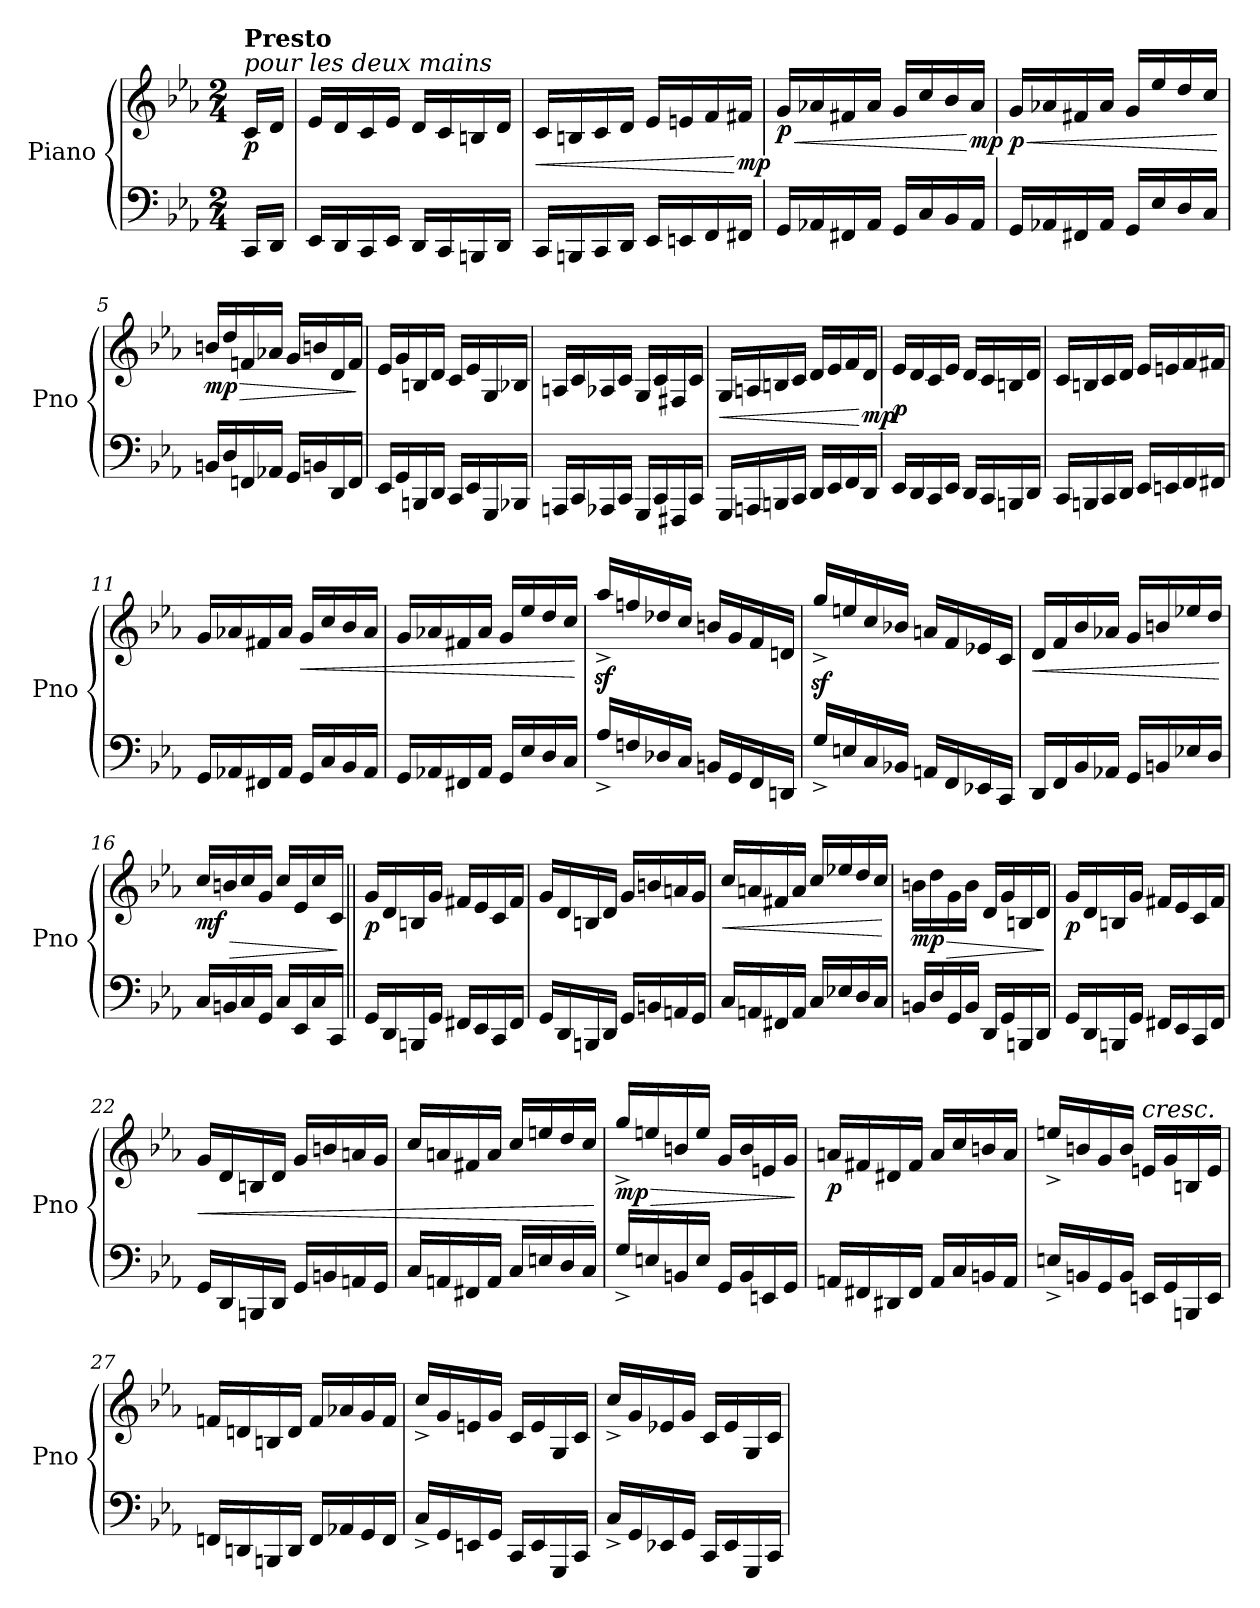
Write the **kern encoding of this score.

**kern	**kern	**dynam
*part1	*part1	*part1
*staff2	*staff1	*staff1/2
*I"Piano	*	*
*I'Pno	*	*
*clefF4	*clefG2	*
*k[b-e-a-]	*k[b-e-a-]	*
*M2/4	*M2/4	*
=	=	=
!	!LO:TX:a:i:t=pour les deux mains	!
!	!LO:TX:a:B:t=Presto	!
!	!	!LO:DY:b
16CC/LL	16c/LL	p
16DD/JJ	16d/JJ	.
=1	=1	=1
16EE-/LL	16e-/LL	.
16DD/	16d/	.
16CC/	16c/	.
16EE-/JJ	16e-/JJ	.
16DD/LL	16d/LL	.
16CC/	16c/	.
16BBBn/	16Bn/	.
16DD/JJ	16d/JJ	.
=2	=2	=2
!	!	!LO:HP:b
16CC/LL	16c/LL	<
16BBBn/	16Bn/	.
16CC/	16c/	.
16DD/JJ	16d/JJ	.
16EE-/LL	16e-/LL	.
16EEn/	16en/	.
16FF/	16f/	.
!	!	!LO:DY:n=1:b
16FF#X/JJ	16f#X/JJ	[ mp
=3	=3	=3
!	!	!LO:HP:b
!	!	!LO:DY:n=1:b
16GG/LL	16g/LL	< p
16AA-X/	16a-X/	.
16FF#X/	16f#X/	.
16AA-/JJ	16a-/JJ	.
16GG/LL	16g/LL	.
16C/	16cc/	.
16BB-/	16b-/	.
!	!	!LO:DY:n=2:b
16AA-/JJ	16a-/JJ	[ mp
=4	=4	=4
!	!	!LO:HP:b
!	!	!LO:DY:n=1:b
16GG/LL	16g/LL	< p
16AA-X/	16a-X/	.
16FF#X/	16f#X/	.
16AA-/JJ	16a-/JJ	.
16GG/LL	16g/LL	.
16E-/	16ee-/	.
16D/	16dd/	.
16C/JJ	16cc/JJ	.
.	.	[
!!LO:LB:g=z
=5	=5	=5
!	!	!LO:HP:b
!	!	!LO:DY:n=1:b
16BBn/LL	16bn/LL	> mp
16D/	16dd/	.
16FFn/	16fn/	.
16AA-X/JJ	16a-X/JJ	.
16GG/LL	16g/LL	.
16BBn/	16bn/	.
16DD/	16d/	.
16FF/JJ	16f/JJ	.
.	.	]
=6	=6	=6
16EE-/LL	16e-/LL	.
16GG/	16g/	.
16BBBn/	16Bn/	.
16DD/JJ	16d/JJ	.
16CC/LL	16c/LL	.
16EE-/	16e-/	.
16GGG/	16G/	.
16BBB-X/JJ	16B-X/JJ	.
=7	=7	=7
16AAAn/LL	16An/LL	.
16CC/	16c/	.
16AAA-X/	16A-X/	.
16CC/JJ	16c/JJ	.
16GGG/LL	16G/LL	.
16CC/	16c/	.
16FFF#X/	16F#X/	.
16CC/JJ	16c/JJ	.
=8	=8	=8
!	!	!LO:HP:b
16GGG/LL	16G/LL	<
16AAAn/	16An/	.
16BBBn/	16Bn/	.
16CC/JJ	16c/JJ	.
16DD/LL	16d/LL	.
16EE-/	16e-/	.
16FF/	16f/	.
!	!	!LO:DY:n=1:b
16DD/JJ	16d/JJ	[ mp
=9	=9	=9
!	!	!LO:DY:b
16EE-/LL	16e-/LL	p
16DD/	16d/	.
16CC/	16c/	.
16EE-/JJ	16e-/JJ	.
16DD/LL	16d/LL	.
16CC/	16c/	.
16BBBn/	16Bn/	.
16DD/JJ	16d/JJ	.
!!LO:LB:g=z
=10	=10	=10
16CC/LL	16c/LL	.
16BBBn/	16Bn/	.
16CC/	16c/	.
16DD/JJ	16d/JJ	.
16EE-/LL	16e-/LL	.
16EEn/	16en/	.
16FF/	16f/	.
16FF#X/JJ	16f#X/JJ	.
=11	=11	=11
16GG/LL	16g/LL	.
16AA-X/	16a-X/	.
16FF#X/	16f#X/	.
16AA-/JJ	16a-/JJ	.
!	!	!LO:HP:b
16GG/LL	16g/LL	<
16C/	16cc/	.
16BB-/	16b-/	.
16AA-/JJ	16a-/JJ	.
=12	=12	=12
16GG/LL	16g/LL	.
16AA-X/	16a-X/	.
16FF#X/	16f#X/	.
16AA-/JJ	16a-/JJ	.
16GG/LL	16g/LL	.
16E-/	16ee-/	.
16D/	16dd/	.
16C/JJ	16cc/JJ	.
.	.	[
=13	=13	=13
16A-^/LL	16aa-z<^/LL	.
16Fn/	16ffn/	.
16D-X/	16dd-X/	.
16C/JJ	16cc/JJ	.
16BBn/LL	16bn/LL	.
16GG/	16g/	.
16FF/	16f/	.
16DDn/JJ	16dn/JJ	.
=14	=14	=14
16G^/LL	16ggz<^/LL	.
16En/	16een/	.
16C/	16cc/	.
16BB-X/JJ	16b-X/JJ	.
16AAn/LL	16an/LL	.
16FF/	16f/	.
16EE-X/	16e-X/	.
16CC/JJ	16c/JJ	.
!!LO:LB:g=z
=15	=15	=15
!	!	!LO:HP:b
16DD/LL	16d/LL	<
16FF/	16f/	.
16BB-/	16b-/	.
16AA-X/JJ	16a-X/JJ	.
16GG/LL	16g/LL	.
16BBn/	16bn/	.
16E-X/	16ee-X/	.
16D/JJ	16dd/JJ	.
.	.	[
=16	=16	=16
!	!	!LO:HP:b
!	!	!LO:DY:n=1:b
16C/LL	16cc/LL	> mf
16BBn/	16bn/	.
16C/	16cc/	.
16GG/JJ	16g/JJ	.
16C/LL	16cc/LL	.
16EE-/	16e-/	.
16C/	16cc/	.
16CC/JJ	16c/JJ	.
.	.	]
=17||	=17||	=17||
!	!	!LO:DY:b
16GG/LL	16g/LL	p
16DD/	16d/	.
16BBBn/	16Bn/	.
16GG/JJ	16g/JJ	.
16FF#X/LL	16f#X/LL	.
16EE-/	16e-/	.
16CC/	16c/	.
16FF#/JJ	16f#/JJ	.
=18	=18	=18
16GG/LL	16g/LL	.
16DD/	16d/	.
16BBBn/	16Bn/	.
16DD/JJ	16d/JJ	.
16GG/LL	16g/LL	.
16BBn/	16bn/	.
16AAn/	16an/	.
16GG/JJ	16g/JJ	.
=19	=19	=19
!	!	!LO:HP:b
16C/LL	16cc/LL	<
16AAn/	16an/	.
16FF#X/	16f#X/	.
16AA/JJ	16a/JJ	.
16C/LL	16cc/LL	.
16E-X/	16ee-X/	.
16D/	16dd/	.
16C/JJ	16cc/JJ	.
.	.	[
!!LO:LB:g=z
=20	=20	=20
!	!	!LO:HP:b
!	!	!LO:DY:n=1:b
16BBn/LL	16bn\LL	> mp
16D/	16dd\	.
16GG/	16g\	.
16BB/JJ	16b\JJ	.
16DD/LL	16d/LL	.
16GG/	16g/	.
16BBBn/	16Bn/	.
16DD/JJ	16d/JJ	.
.	.	]
=21	=21	=21
!	!	!LO:DY:b
16GG/LL	16g/LL	p
16DD/	16d/	.
16BBBn/	16Bn/	.
16GG/JJ	16g/JJ	.
16FF#X/LL	16f#X/LL	.
16EE-/	16e-/	.
16CC/	16c/	.
16FF#/JJ	16f#/JJ	.
=22	=22	=22
!	!	!LO:HP:b
16GG/LL	16g/LL	<
16DD/	16d/	.
16BBBn/	16Bn/	.
16DD/JJ	16d/JJ	.
16GG/LL	16g/LL	.
16BBn/	16bn/	.
16AAn/	16an/	.
16GG/JJ	16g/JJ	.
=23	=23	=23
16C/LL	16cc/LL	.
16AAn/	16an/	.
16FF#X/	16f#X/	.
16AA/JJ	16a/JJ	.
16C/LL	16cc/LL	.
16En/	16een/	.
16D/	16dd/	.
16C/JJ	16cc/JJ	.
.	.	[
=24	=24	=24
!	!	!LO:HP:b
!	!	!LO:DY:n=1:b
16G^/LL	16gg^/LL	> mp
16En/	16een/	.
16BBn/	16bn/	.
16E/JJ	16ee/JJ	.
16GG/LL	16g/LL	.
16BB/	16b/	.
16EEn/	16en/	.
16GG/JJ	16g/JJ	.
.	.	]
!!LO:PB:g=z
=25	=25	=25
!	!	!LO:DY:b
16AAn/LL	16an/LL	p
16FF#X/	16f#X/	.
16DD#X/	16d#X/	.
16FF#/JJ	16f#/JJ	.
16AA/LL	16a/LL	.
16C/	16cc/	.
16BBn/	16bn/	.
16AA/JJ	16a/JJ	.
=26	=26	=26
16En^/LL	16een^/LL	.
16BBn/	16bn/	.
16GG/	16g/	.
16BB/JJ	16b/JJ	.
!	!LO:TX:a:i:t=cresc.	!
16EEn/LL	16en/LL	.
16GG/	16g/	.
16BBBn/	16Bn/	.
16EE/JJ	16e/JJ	.
=27	=27	=27
16FFn/LL	16fn/LL	.
16DDn/	16dn/	.
16BBBn/	16Bn/	.
16DD/JJ	16d/JJ	.
16FF/LL	16f/LL	.
16AA-X/	16a-X/	.
16GG/	16g/	.
16FF/JJ	16f/JJ	.
=28	=28	=28
16C^/LL	16cc^/LL	.
16GG/	16g/	.
16EEn/	16en/	.
16GG/JJ	16g/JJ	.
16CC/LL	16c/LL	.
16EE/	16e/	.
16GGG/	16G/	.
16CC/JJ	16c/JJ	.
=29	=29	=29
16C^/LL	16cc^/LL	.
16GG/	16g/	.
16EE-X/	16e-X/	.
16GG/JJ	16g/JJ	.
16CC/LL	16c/LL	.
16EE-/	16e-/	.
16GGG/	16G/	.
16CC/JJ	16c/JJ	.
=	=	=
*-	*-	*-
